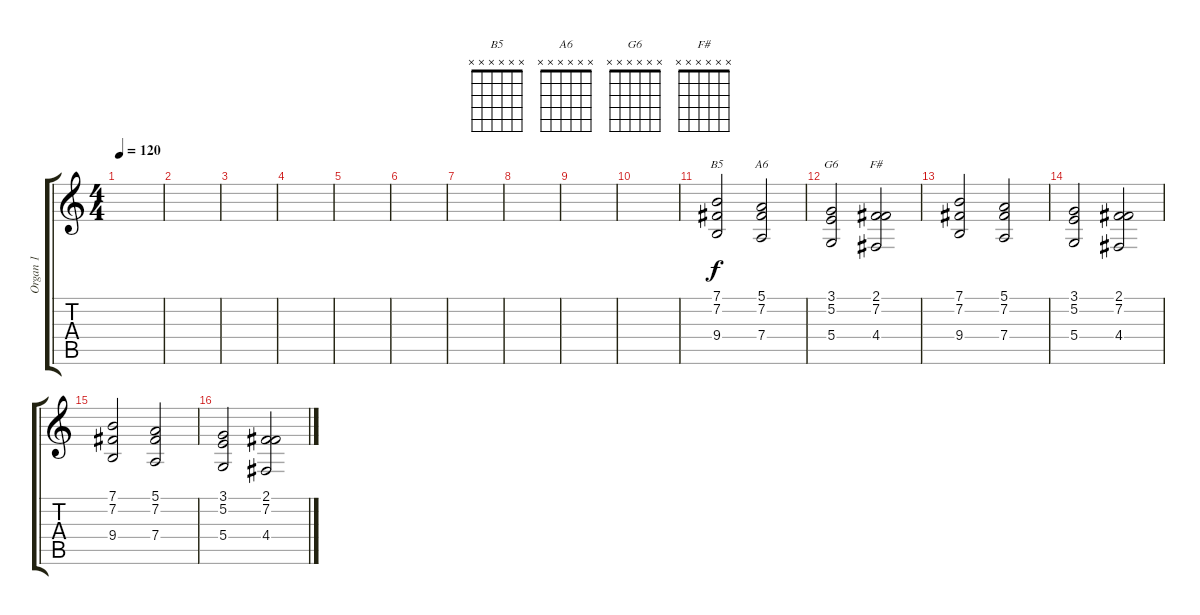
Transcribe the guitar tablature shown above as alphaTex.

\track ("Organ 1" "Organ 1") {instrument churchorgan}
\staff {score tabs}
\tuning (E4 B3 G3 D3 A2 E2) {hide}
\chord ("B5" x x x x x x)
\chord ("A6" x x x x x x)
\chord ("G6" x x x x x x)
\chord ("F#" x x x x x x)
\ts (4 4)
\tempo 120
\clef g2
\ks c
|
|
|
|
|
|
|
|
|
|
(7.1 7.2 9.4).2{ch "B5" dy f volume 10} (5.1 7.2 7.4).2{ch "A6"} |
(3.1 5.2 5.4).2{ch "G6"} (2.1 7.2 4.4).2{ch "F#"} |
(7.1 7.2 9.4).2 (5.1 7.2 7.4).2 |
(3.1 5.2 5.4).2 (2.1 7.2 4.4).2 |
(7.1 7.2 9.4).2 (5.1 7.2 7.4).2 |
(3.1 5.2 5.4).2 (2.1 7.2 4.4).2
